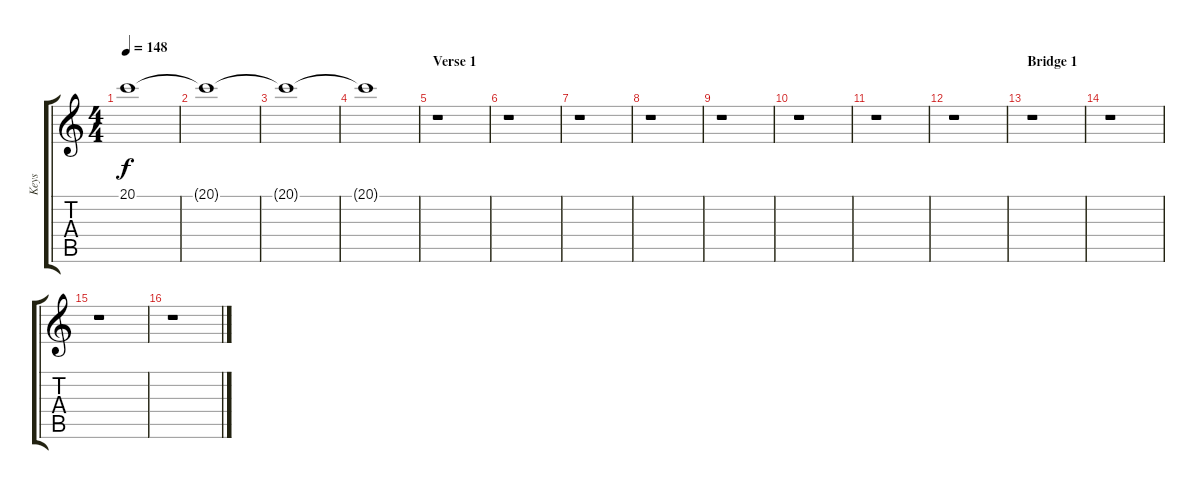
\track ("Keys" "Keys") {instrument stringensemble1}
\staff {score tabs}
\tuning (E4 B3 G3 D3 A2 E2) {hide}
\ts (4 4)
\tempo 148
\clef g2
\ks c
20.1{t}.1{dy f} |
20.1{t}.1 |
20.1{t}.1 |
20.1{t}.1 |
\section ("" "Verse 1")
r.1 |
r.1 |
r.1 |
r.1 |
r.1 |
r.1 |
r.1 |
r.1 |
\section ("" "Bridge 1")
r.1 |
r.1 |
r.1 |
r.1
